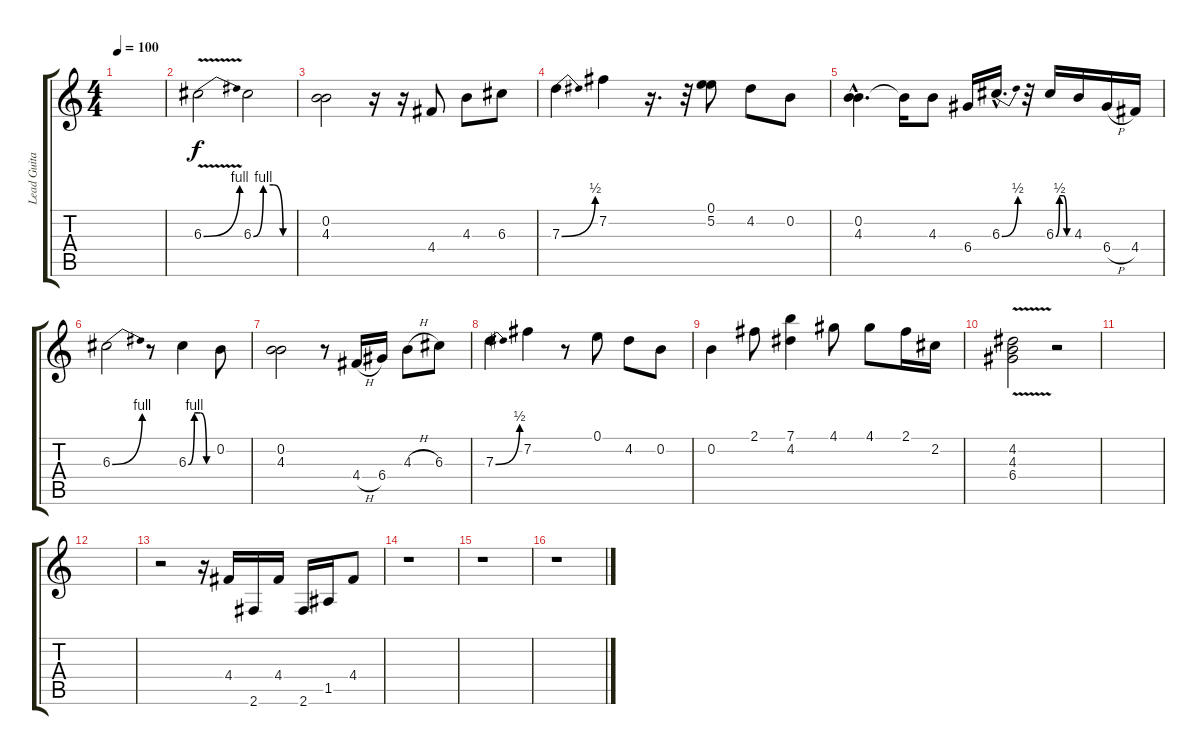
\track ("Lead Guitar" "Lead Guita") {instrument distortionguitar}
\staff {score tabs}
\tuning (E4 B3 G3 D3 A2 E2) {hide}
\ts (4 4)
\tempo 100
\clef g2
\ks c
|
6.3{be (bend 0 0 60 4) v}.2 6.3{be (custom 0 0 15 4 30 4 45 0 60 0)}.2 |
(0.2 4.3).2 r.16 r.16 4.4.8 4.3.8 6.3.8 |
7.3{be (bend 0 0 60 2)}.4 7.2.4 r.16{d} r.32 (0.1 5.2).8 4.2.8 0.2.8 |
(0.2{hac} 4.3{hac}).4{d} 0.2{t}.16 4.3.8 6.4.16 6.3{be (bend 0 0 60 2) hac}.16{d} r.32 6.3{be (custom 0 0 15 2 30 2 45 0 60 0)}.16 4.3.16 6.4{h}.16 4.4.16 |
6.3{be (bend 0 0 60 4)}.2 r.8 6.3{be (custom 0 0 15 4 30 4 45 0 60 0)}.4 0.2.8 |
(0.2 4.3).2 r.8 4.4{h}.16 6.4.16 4.3{h}.8 6.3.8 |
7.3{be (bend 0 0 60 2)}.4 7.2.4 r.8 0.1.8 4.2.8 0.2.8 |
0.2.4 2.1.8 (7.1 4.2).4 4.1.8 4.1.8 2.1.16 2.2.16 |
(4.2 4.3 6.4{v}).2 r.2 |
|
|
r.2{volume 11} r.16 4.4.16 2.6.16 4.4.16 2.6.16 1.5.16 4.4.8 |
r.1 |
r.1 |
r.1
